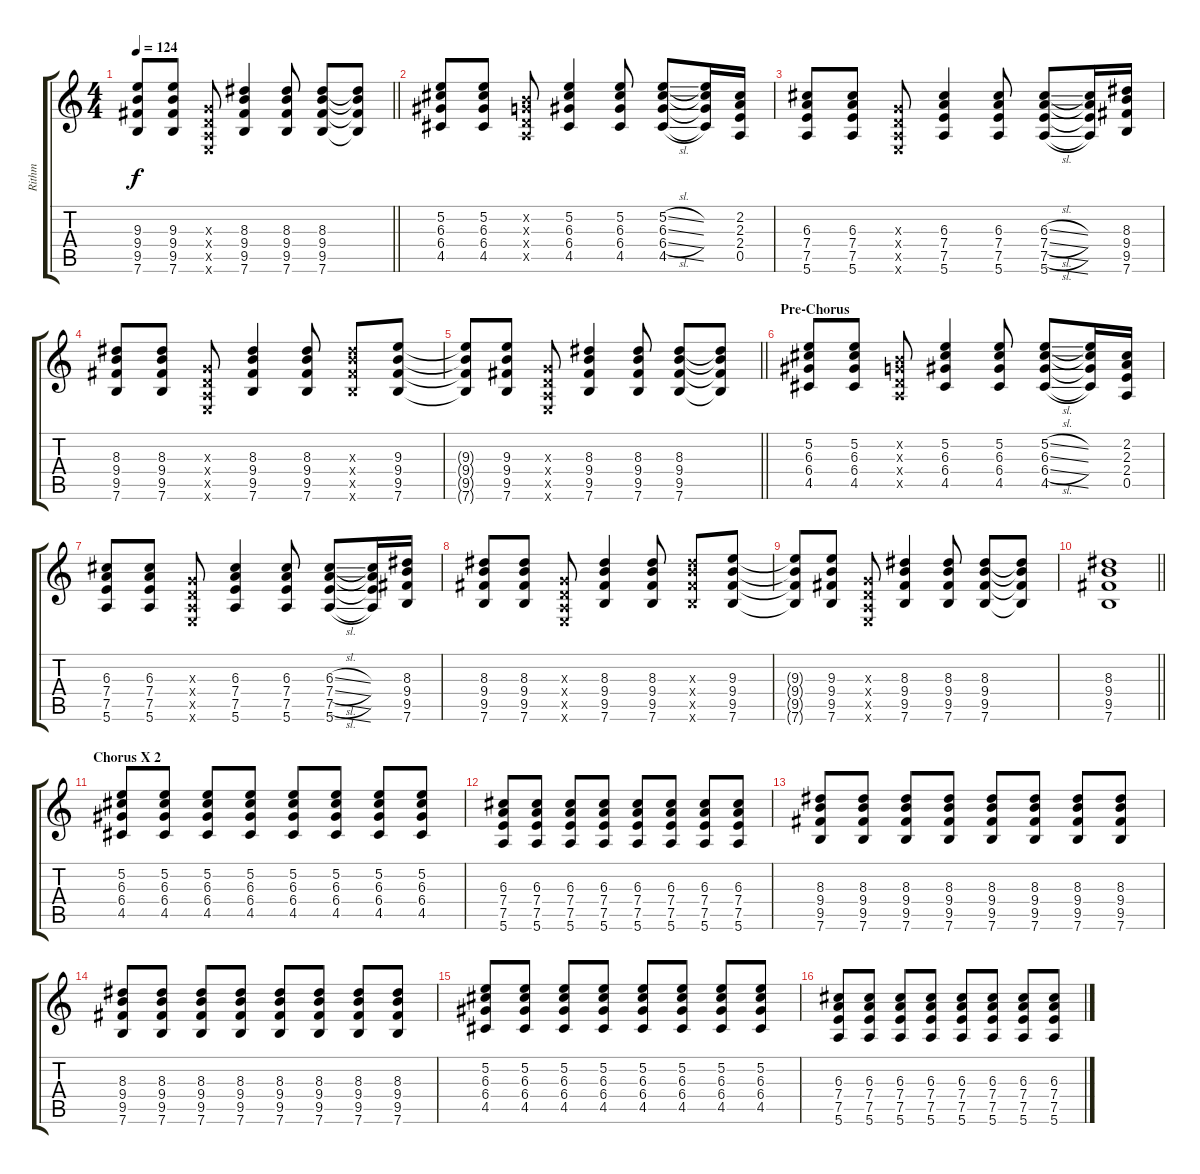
\track ("Rithm" "Rithm") {instrument electricguitarclean}
\staff {score tabs}
\tuning (E4 B3 G3 D3 A2 E2) {hide}
\ts (4 4)
\tempo 124
\clef g2
\barLineRight lightlight
\ks c
(9.3{t} 9.4{t} 9.5{t} 7.6{t}).8{dy f} (9.3 9.4 9.5 7.6).8 (0.3{x} 0.4{x} 0.5{x} 0.6{x}).8 (8.3 9.4 9.5 7.6).4 (8.3 9.4 9.5 7.6).8 (8.3 9.4 9.5 7.6).8 (8.3{t} 9.4{t} 9.5{t} 7.6{t}).8 |
(5.2 6.3 6.4 4.5).8 (5.2 6.3 6.4 4.5).8 (0.2{x} 0.3{x} 0.4{x} 0.5{x}).8 (5.2 6.3 6.4 4.5).4 (5.2 6.3 6.4 4.5).8 (5.2{sl} 6.3{sl} 6.4{sl} 4.5{sl}).8 (5.2{t} 6.3{t} 6.4{t} 4.5{t}).16 (2.2 2.3 2.4 0.5).16 |
(6.3 7.4 7.5 5.6).8 (6.3 7.4 7.5 5.6).8 (0.3{x} 0.4{x} 0.5{x} 0.6{x}).8 (6.3 7.4 7.5 5.6).4 (6.3 7.4 7.5 5.6).8 (6.3{sl} 7.4{sl} 7.5{sl} 5.6{sl}).8 (6.3{t} 7.4{t} 7.5{t} 5.6{t}).16 (8.3 9.4 9.5 7.6).16 |
(8.3 9.4 9.5 7.6).8 (8.3 9.4 9.5 7.6).8 (0.3{x} 0.4{x} 0.5{x} 0.6{x}).8 (8.3 9.4 9.5 7.6).4 (8.3 9.4 9.5 7.6).8 (8.3{x} 9.4{x} 9.5{x} 7.6{x}).8 (9.3 9.4 9.5 7.6).8 |
\barLineRight lightlight
(9.3{t} 9.4{t} 9.5{t} 7.6{t}).8 (9.3 9.4 9.5 7.6).8 (0.3{x} 0.4{x} 0.5{x} 0.6{x}).8 (8.3 9.4 9.5 7.6).4 (8.3 9.4 9.5 7.6).8 (8.3 9.4 9.5 7.6).8 (8.3{t} 9.4{t} 9.5{t} 7.6{t}).8 |
\section ("" "Pre-Chorus")
(5.2 6.3 6.4 4.5).8 (5.2 6.3 6.4 4.5).8 (0.2{x} 0.3{x} 0.4{x} 0.5{x}).8 (5.2 6.3 6.4 4.5).4 (5.2 6.3 6.4 4.5).8 (5.2{sl} 6.3{sl} 6.4{sl} 4.5{sl}).8 (5.2{t} 6.3{t} 6.4{t} 4.5{t}).16 (2.2 2.3 2.4 0.5).16 |
(6.3 7.4 7.5 5.6).8 (6.3 7.4 7.5 5.6).8 (0.3{x} 0.4{x} 0.5{x} 0.6{x}).8 (6.3 7.4 7.5 5.6).4 (6.3 7.4 7.5 5.6).8 (6.3{sl} 7.4{sl} 7.5{sl} 5.6{sl}).8 (6.3{t} 7.4{t} 7.5{t} 5.6{t}).16 (8.3 9.4 9.5 7.6).16 |
(8.3 9.4 9.5 7.6).8 (8.3 9.4 9.5 7.6).8 (0.3{x} 0.4{x} 0.5{x} 0.6{x}).8 (8.3 9.4 9.5 7.6).4 (8.3 9.4 9.5 7.6).8 (8.3{x} 9.4{x} 9.5{x} 7.6{x}).8 (9.3 9.4 9.5 7.6).8 |
(9.3{t} 9.4{t} 9.5{t} 7.6{t}).8 (9.3 9.4 9.5 7.6).8 (0.3{x} 0.4{x} 0.5{x} 0.6{x}).8 (8.3 9.4 9.5 7.6).4 (8.3 9.4 9.5 7.6).8 (8.3 9.4 9.5 7.6).8 (8.3{t} 9.4{t} 9.5{t} 7.6{t}).8 |
\barLineRight lightlight
(8.3 9.4 9.5 7.6).1 |
\section ("" "Chorus X 2")
(5.2 6.3 6.4 4.5).8 (5.2 6.3 6.4 4.5).8 (5.2 6.3 6.4 4.5).8 (5.2 6.3 6.4 4.5).8 (5.2 6.3 6.4 4.5).8 (5.2 6.3 6.4 4.5).8 (5.2 6.3 6.4 4.5).8 (5.2 6.3 6.4 4.5).8 |
(6.3 7.4 7.5 5.6).8 (6.3 7.4 7.5 5.6).8 (6.3 7.4 7.5 5.6).8 (6.3 7.4 7.5 5.6).8 (6.3 7.4 7.5 5.6).8 (6.3 7.4 7.5 5.6).8 (6.3 7.4 7.5 5.6).8 (6.3 7.4 7.5 5.6).8 |
(8.3 9.4 9.5 7.6).8 (8.3 9.4 9.5 7.6).8 (8.3 9.4 9.5 7.6).8 (8.3 9.4 9.5 7.6).8 (8.3 9.4 9.5 7.6).8 (8.3 9.4 9.5 7.6).8 (8.3 9.4 9.5 7.6).8 (8.3 9.4 9.5 7.6).8 |
(8.3 9.4 9.5 7.6).8 (8.3 9.4 9.5 7.6).8 (8.3 9.4 9.5 7.6).8 (8.3 9.4 9.5 7.6).8 (8.3 9.4 9.5 7.6).8 (8.3 9.4 9.5 7.6).8 (8.3 9.4 9.5 7.6).8 (8.3 9.4 9.5 7.6).8 |
(5.2 6.3 6.4 4.5).8 (5.2 6.3 6.4 4.5).8 (5.2 6.3 6.4 4.5).8 (5.2 6.3 6.4 4.5).8 (5.2 6.3 6.4 4.5).8 (5.2 6.3 6.4 4.5).8 (5.2 6.3 6.4 4.5).8 (5.2 6.3 6.4 4.5).8 |
(6.3 7.4 7.5 5.6).8 (6.3 7.4 7.5 5.6).8 (6.3 7.4 7.5 5.6).8 (6.3 7.4 7.5 5.6).8 (6.3 7.4 7.5 5.6).8 (6.3 7.4 7.5 5.6).8 (6.3 7.4 7.5 5.6).8 (6.3 7.4 7.5 5.6).8
